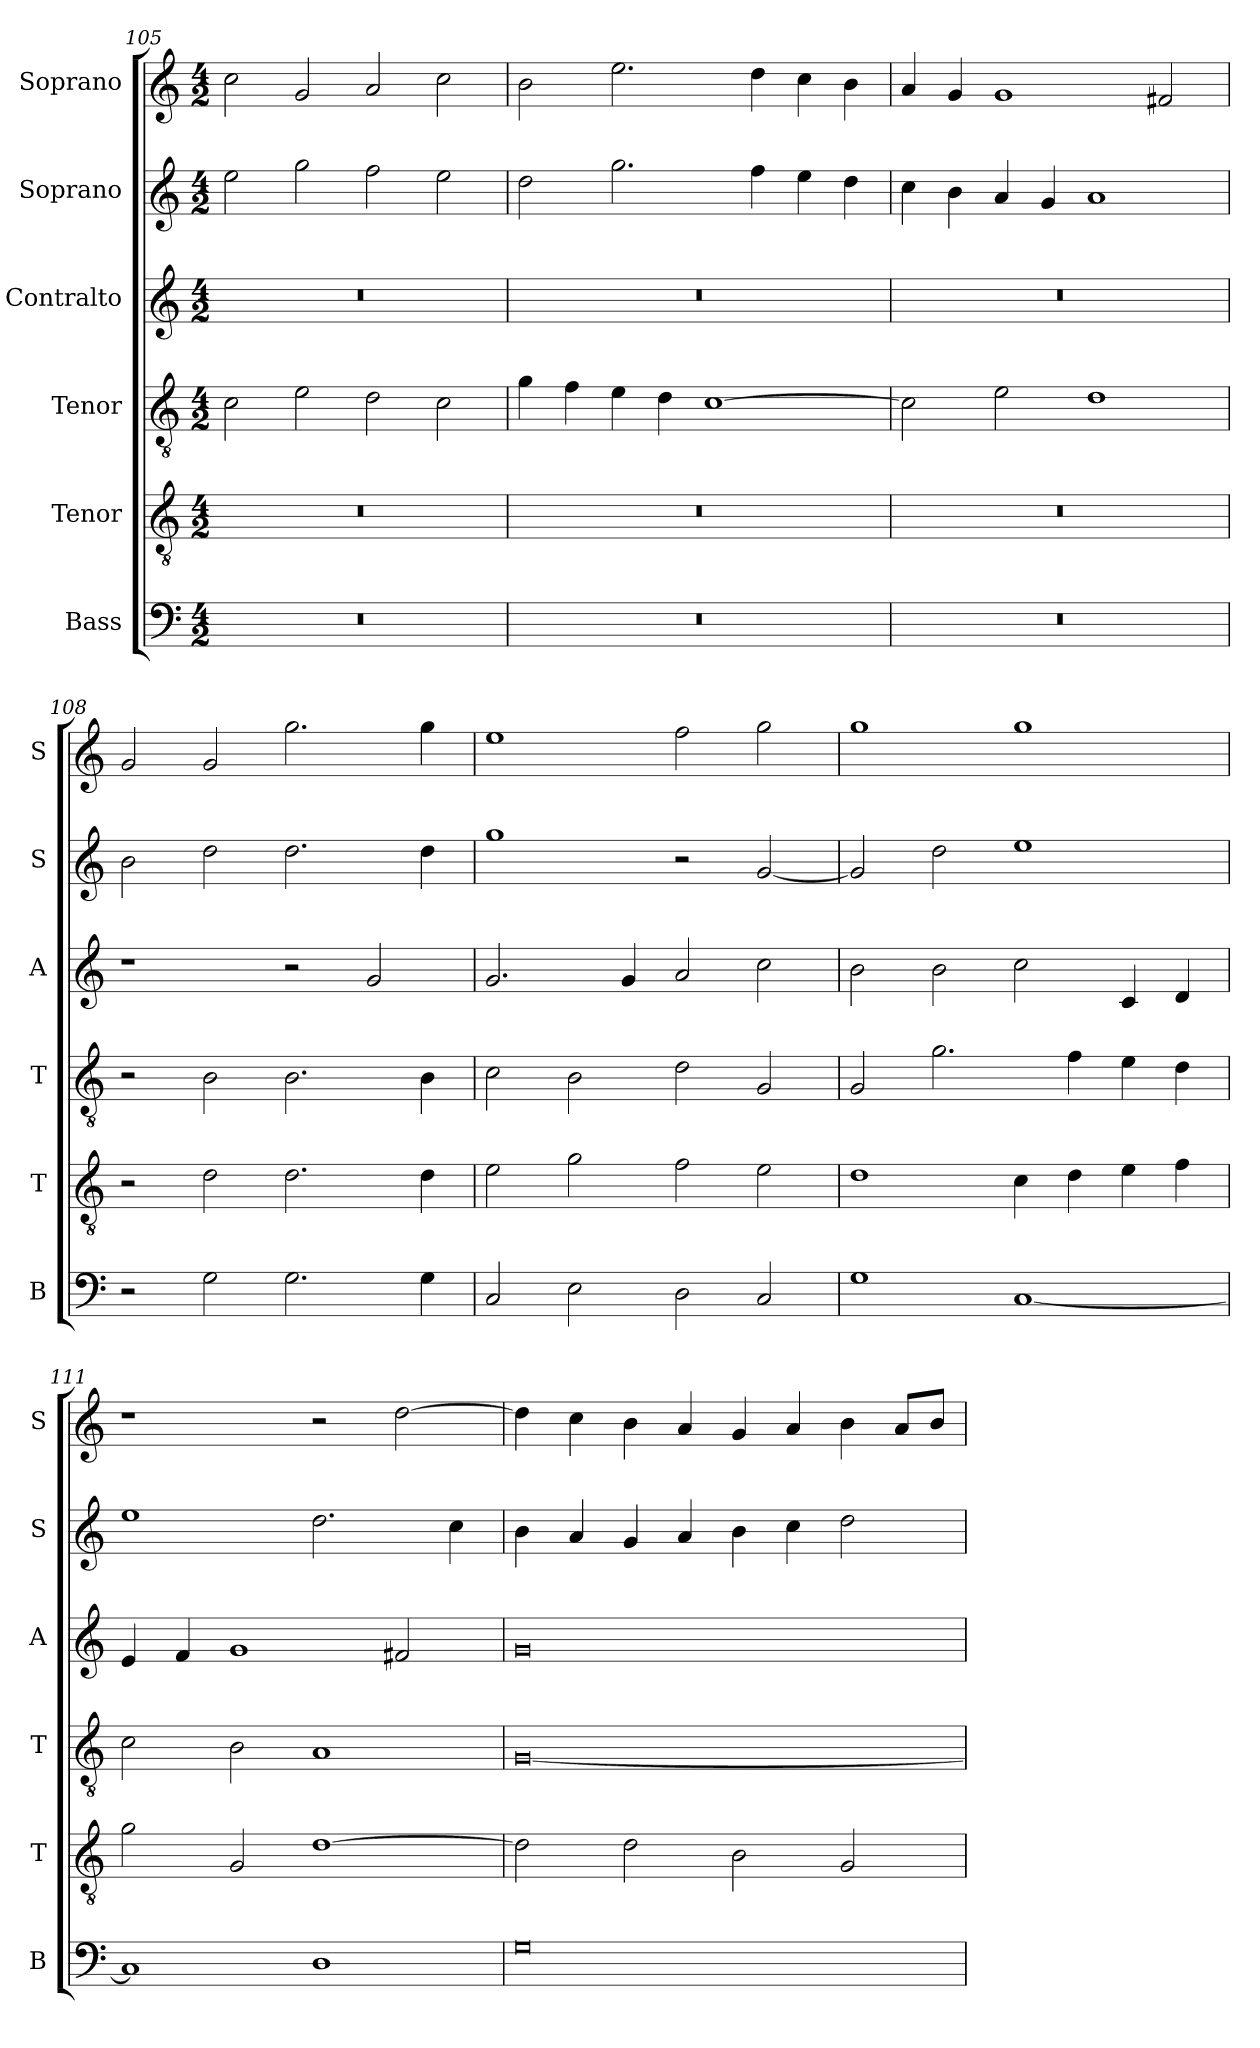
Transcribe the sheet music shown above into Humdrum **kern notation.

**kern	**kern	**kern	**kern	**kern	**kern
*part6	*part5	*part4	*part3	*part2	*part1
*staff6	*staff5	*staff4	*staff3	*staff2	*staff1
*I"Bass	*I"Tenor	*I"Tenor	*I"Contralto	*I"Soprano	*I"Soprano
*I'B	*I'T	*I'T	*I'A	*I'S	*I'S
*clefF4	*clefGv2	*clefGv2	*clefG2	*clefG2	*clefG2
*k[]	*k[]	*k[]	*k[]	*k[]	*k[]
*G:mix	*G:mix	*G:mix	*G:mix	*G:mix	*G:mix
*M4/2	*M4/2	*M4/2	*M4/2	*M4/2	*M4/2
=105	=105	=105	=105	=105	=105
0r	0r	2c	0r	2ee	2cc
.	.	2e	.	2gg	2g
.	.	2d	.	2ff	2a
.	.	2c	.	2ee	2cc
=106	=106	=106	=106	=106	=106
0r	0r	4g	0r	2dd	2b
.	.	4f	.	.	.
.	.	4e	.	2.gg	2.ee
.	.	4d	.	.	.
.	.	[1c	.	.	.
.	.	.	.	4ff	4dd
.	.	.	.	4ee	4cc
.	.	.	.	4dd	4b
=107	=107	=107	=107	=107	=107
0r	0r	2c]	0r	4cc	4a
.	.	.	.	4b	4g
.	.	2e	.	4a	1g
.	.	.	.	4g	.
.	.	1d	.	1a	.
.	.	.	.	.	2f#X
=108	=108	=108	=108	=108	=108
2r	2r	2r	1r	2b	2g
2G	2d	2B	.	2dd	2g
2.G	2.d	2.B	2r	2.dd	2.gg
.	.	.	2g	.	.
4G	4d	4B	.	4dd	4gg
=109	=109	=109	=109	=109	=109
2C	2e	2c	2.g	1gg	1ee
2E	2g	2B	.	.	.
.	.	.	4g	.	.
2D	2f	2d	2a	2r	2ff
2C	2e	2G	2cc	[2g	2gg
=110	=110	=110	=110	=110	=110
1G	1d	2G	2b	2g]	1gg
.	.	2.g	2b	2dd	.
[1C	4c	.	2cc	1ee	1gg
.	4d	4f	.	.	.
.	4e	4e	4c	.	.
.	4f	4d	4d	.	.
=111	=111	=111	=111	=111	=111
1C]	2g	2c	4e	1ee	1r
.	.	.	4f	.	.
.	2G	2B	1g	.	.
1D	[1d	1A	.	2.dd	2r
.	.	.	2f#X	.	[2dd
.	.	.	.	4cc	.
=112	=112	=112	=112	=112	=112
0G	2d]	[0G	0g	4b	4dd]
.	.	.	.	4a	4cc
.	2d	.	.	4g	4b
.	.	.	.	4a	4a
.	2B	.	.	4b	4g
.	.	.	.	4cc	4a
.	2G	.	.	2dd	4b
.	.	.	.	.	8a/L
.	.	.	.	.	8b/J
=	=	=	=	=	=
*-	*-	*-	*-	*-	*-
